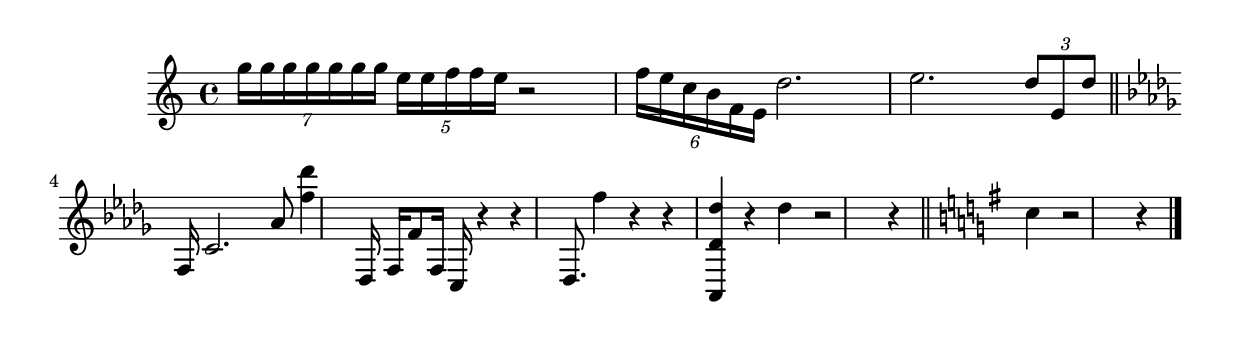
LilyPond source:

\version "2.16.2"

\header {
  dedication=""
  title=""
  subtitle=""
  subsubtitle=""
  poet=""
  meter=""
  piece=""
  composer=""
  arranger=""
  opus=""
  instrument=""
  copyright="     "
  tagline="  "
}

liniaroAa =
\relative g''
{
  \clef treble
  \key c \major
  \time 4/4
  \times 4/7 { g16 g g g g g g } \times 4/5 { e e f f e } r2  |
  \times 4/6 { f16 e c b f e } d'2.  |
  e2. \times 2/3 { d8 e, d' }  \bar "||"
  \key des \major   f,,16 c'2. aes'8 <f' des'>4 des,,16 f f'8 f,16 c r4 r des8. f''4 r r <aes,,, des' des'> r  | % troigo!
  %05
  des''4 r2 r4  \bar "||" % kompletite
  \key g \major   c4 r2 r4  \bar "|." % kompletite
}

\score {
  \new StaffGroup {
    \override Score.RehearsalMark #'self-alignment-X = #LEFT
    <<
      \new Staff \with {instrumentName = #"" shortInstrumentName = #" "} \liniaroAa
    >>
  }
  \layout {}
}
